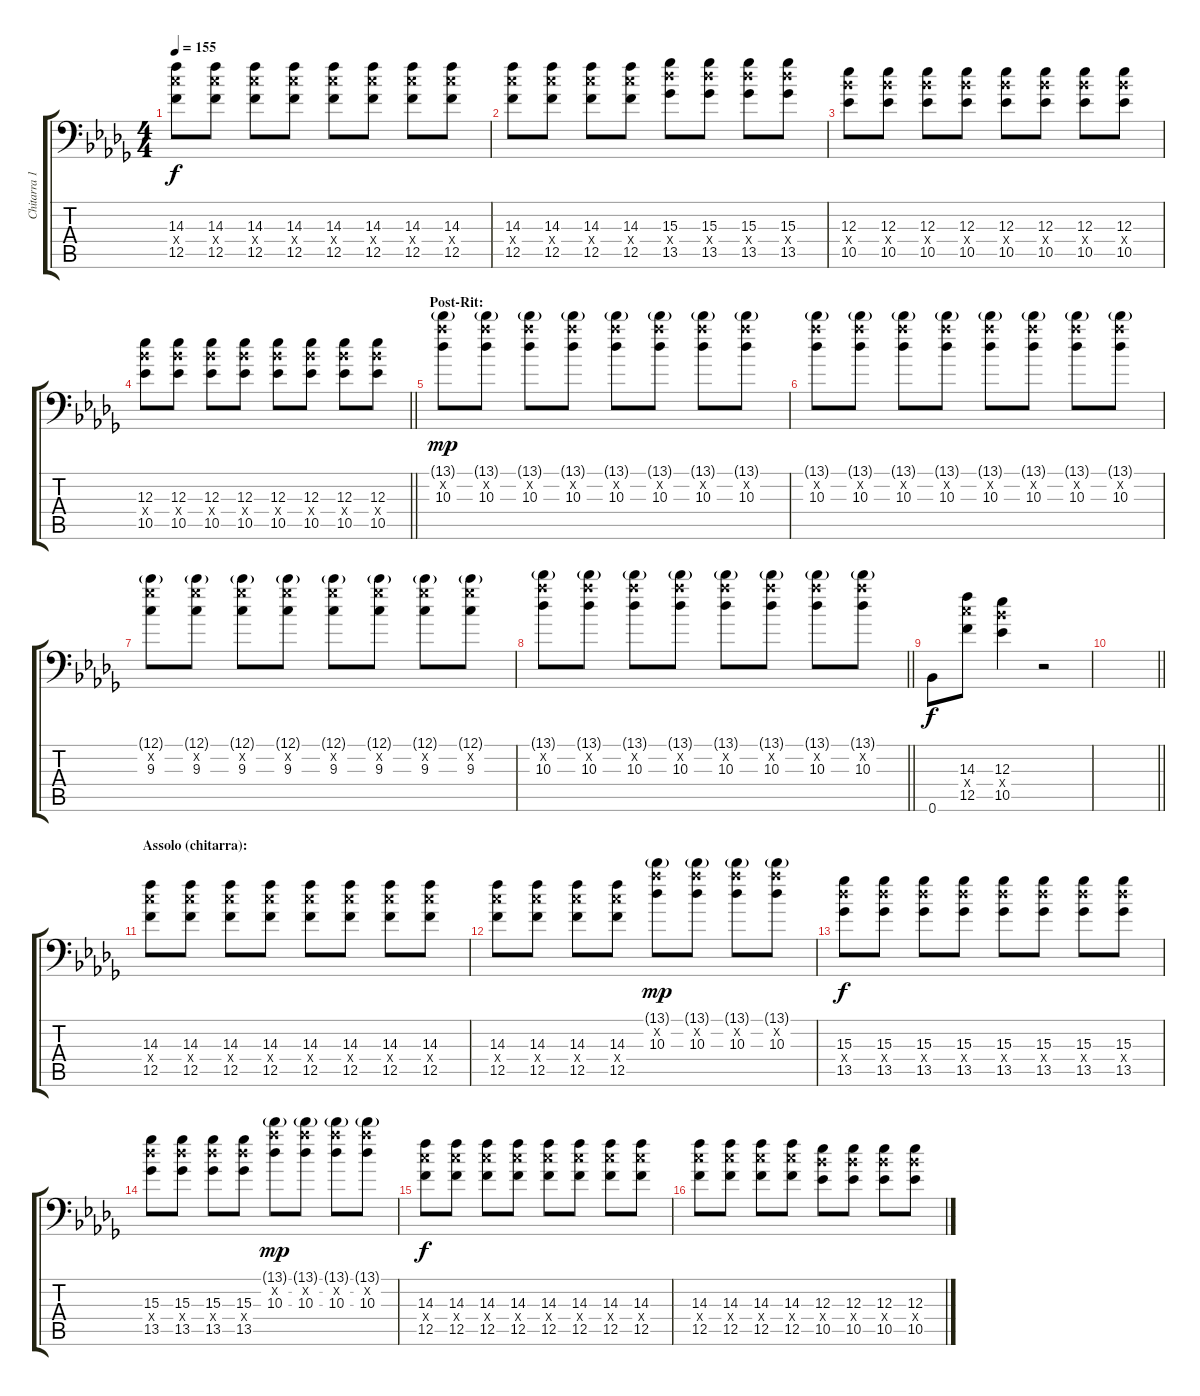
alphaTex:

\track ("Chitarra 1" "Chitarra 1") {instrument overdrivenguitar}
\staff {score tabs}
\tuning (C4 G3 Eb3 Bb2 F2 Bb1) {hide}
\ts (4 4)
\tempo 155
\clef f4
\ks bbminor
(14.3 14.4{x} 12.5).8{dy f} (14.3 14.4{x} 12.5).8 (14.3 14.4{x} 12.5).8 (14.3 14.4{x} 12.5).8 (14.3 14.4{x} 12.5).8 (14.3 14.4{x} 12.5).8 (14.3 14.4{x} 12.5).8 (14.3 14.4{x} 12.5).8 |
(14.3 14.4{x} 12.5).8 (14.3 14.4{x} 12.5).8 (14.3 14.4{x} 12.5).8 (14.3 14.4{x} 12.5).8 (15.3 15.4{x} 13.5).8 (15.3 15.4{x} 13.5).8 (15.3 15.4{x} 13.5).8 (15.3 15.4{x} 13.5).8 |
(12.3 12.4{x} 10.5).8 (12.3 12.4{x} 10.5).8 (12.3 12.4{x} 10.5).8 (12.3 12.4{x} 10.5).8 (12.3 12.4{x} 10.5).8 (12.3 12.4{x} 10.5).8 (12.3 12.4{x} 10.5).8 (12.3 12.4{x} 10.5).8 |
\barLineRight lightlight
(12.3 12.4{x} 10.5).8 (12.3 12.4{x} 10.5).8 (12.3 12.4{x} 10.5).8 (12.3 12.4{x} 10.5).8 (12.3 12.4{x} 10.5).8 (12.3 12.4{x} 10.5).8 (12.3 12.4{x} 10.5).8 (12.3 12.4{x} 10.5).8 |
\section ("" "Post-Rit:")
(13.1{g} 13.2{x} 10.3).8{dy mp} (13.1{g} 13.2{x} 10.3).8 (13.1{g} 13.2{x} 10.3).8 (13.1{g} 13.2{x} 10.3).8 (13.1{g} 13.2{x} 10.3).8 (13.1{g} 13.2{x} 10.3).8 (13.1{g} 13.2{x} 10.3).8 (13.1{g} 13.2{x} 10.3).8 |
(13.1{g} 13.2{x} 10.3).8 (13.1{g} 13.2{x} 10.3).8 (13.1{g} 13.2{x} 10.3).8 (13.1{g} 13.2{x} 10.3).8 (13.1{g} 13.2{x} 10.3).8 (13.1{g} 13.2{x} 10.3).8 (13.1{g} 13.2{x} 10.3).8 (13.1{g} 13.2{x} 10.3).8 |
(12.1{g} 11.2{x} 9.3).8 (12.1{g} 11.2{x} 9.3).8 (12.1{g} 11.2{x} 9.3).8 (12.1{g} 11.2{x} 9.3).8 (12.1{g} 11.2{x} 9.3).8 (12.1{g} 11.2{x} 9.3).8 (12.1{g} 11.2{x} 9.3).8 (12.1{g} 11.2{x} 9.3).8 |
\barLineRight lightlight
(13.1{g} 13.2{x} 10.3).8 (13.1{g} 13.2{x} 10.3).8 (13.1{g} 13.2{x} 10.3).8 (13.1{g} 13.2{x} 10.3).8 (13.1{g} 13.2{x} 10.3).8 (13.1{g} 13.2{x} 10.3).8 (13.1{g} 13.2{x} 10.3).8 (13.1{g} 13.2{x} 10.3).8 |
0.6.8{dy f} (14.3 14.4{x} 12.5).8 (12.3 12.4{x} 10.5).4 r.2 |
\barLineRight lightlight
|
\section ("" "Assolo (chitarra):")
(14.3 14.4{x} 12.5).8{volume 13} (14.3 14.4{x} 12.5).8 (14.3 14.4{x} 12.5).8 (14.3 14.4{x} 12.5).8 (14.3 14.4{x} 12.5).8 (14.3 14.4{x} 12.5).8 (14.3 14.4{x} 12.5).8 (14.3 14.4{x} 12.5).8 |
(14.3 14.4{x} 12.5).8 (14.3 14.4{x} 12.5).8 (14.3 14.4{x} 12.5).8 (14.3 14.4{x} 12.5).8 (13.1{g} 13.2{x} 10.3).8{dy mp} (13.1{g} 13.2{x} 10.3).8 (13.1{g} 13.2{x} 10.3).8 (13.1{g} 13.2{x} 10.3).8 |
(15.3 15.4{x} 13.5).8{dy f} (15.3 15.4{x} 13.5).8 (15.3 15.4{x} 13.5).8 (15.3 15.4{x} 13.5).8 (15.3 15.4{x} 13.5).8 (15.3 15.4{x} 13.5).8 (15.3 15.4{x} 13.5).8 (15.3 15.4{x} 13.5).8 |
(15.3 15.4{x} 13.5).8 (15.3 15.4{x} 13.5).8 (15.3 15.4{x} 13.5).8 (15.3 15.4{x} 13.5).8 (13.1{g} 13.2{x} 10.3).8{dy mp} (13.1{g} 13.2{x} 10.3).8 (13.1{g} 13.2{x} 10.3).8 (13.1{g} 13.2{x} 10.3).8 |
(14.3 14.4{x} 12.5).8{dy f} (14.3 14.4{x} 12.5).8 (14.3 14.4{x} 12.5).8 (14.3 14.4{x} 12.5).8 (14.3 14.4{x} 12.5).8 (14.3 14.4{x} 12.5).8 (14.3 14.4{x} 12.5).8 (14.3 14.4{x} 12.5).8 |
(14.3 14.4{x} 12.5).8 (14.3 14.4{x} 12.5).8 (14.3 14.4{x} 12.5).8 (14.3 14.4{x} 12.5).8 (12.3 12.4{x} 10.5).8 (12.3 12.4{x} 10.5).8 (12.3 12.4{x} 10.5).8 (12.3 12.4{x} 10.5).8
